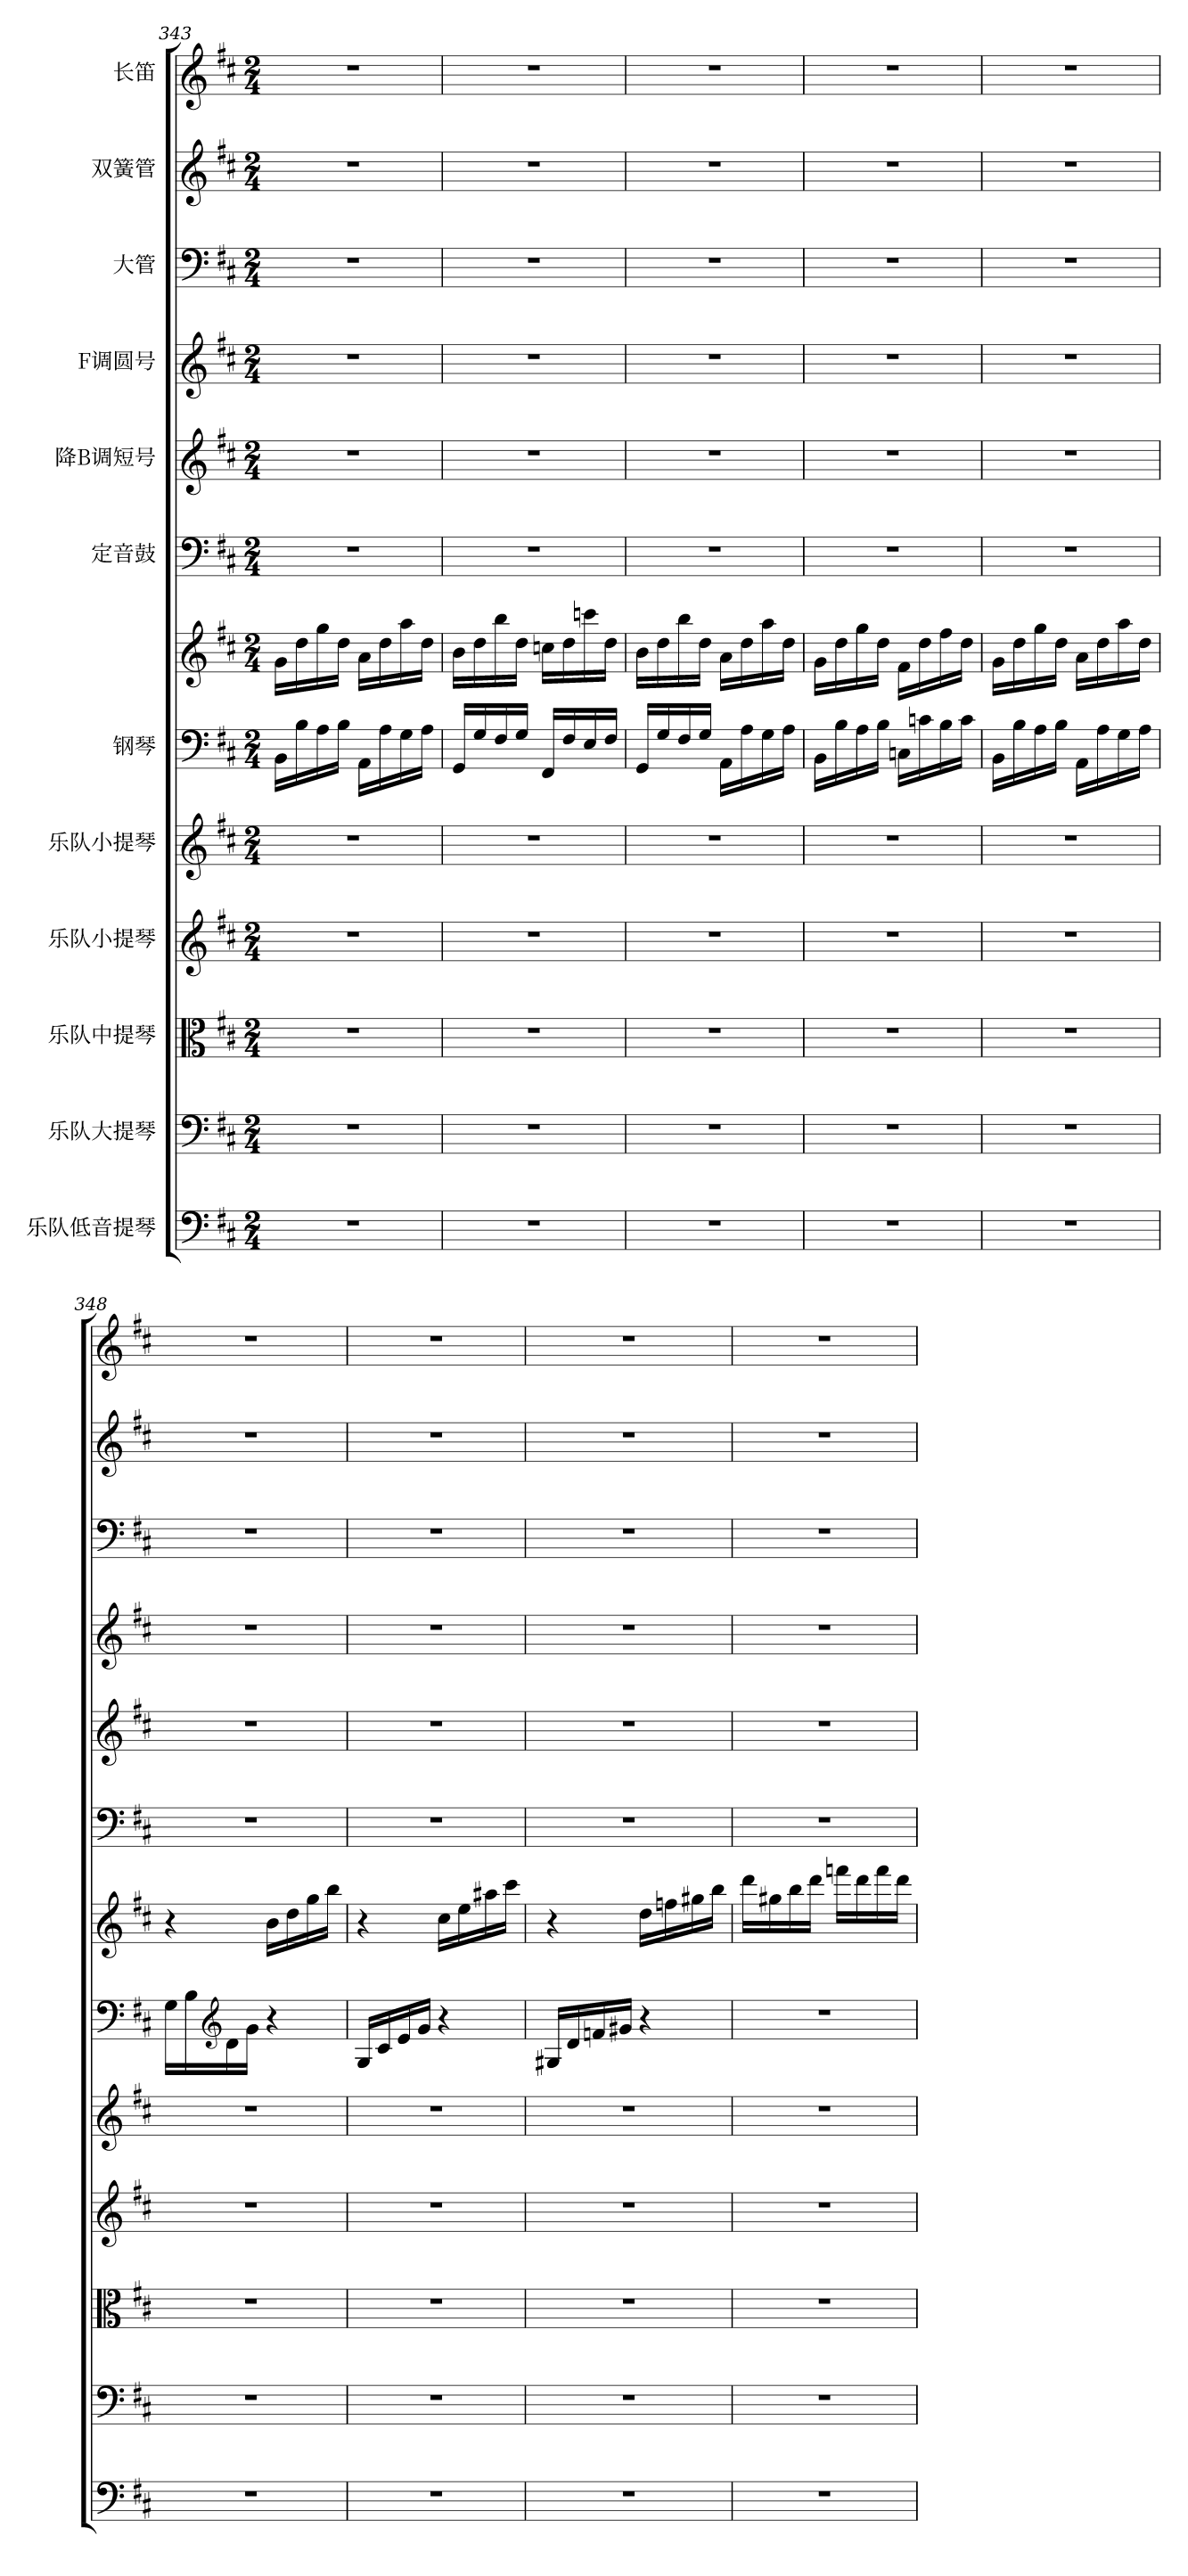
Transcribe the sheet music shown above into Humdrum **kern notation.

**kern	**kern	**kern	**kern	**kern	**kern	**kern	**kern	**kern	**kern	**kern	**kern	**kern
*part12	*part11	*part10	*part9	*part8	*part7	*part7	*part6	*part5	*part4	*part3	*part2	*part1
*staff13	*staff12	*staff11	*staff10	*staff9	*staff8	*staff7	*staff6	*staff5	*staff4	*staff3	*staff2	*staff1
*I"乐队低音提琴	*I"乐队大提琴	*I"乐队中提琴	*I"乐队小提琴	*I"乐队小提琴	*I"钢琴	*	*I"定音鼓	*I"降B调短号	*I"F调圆号	*I"大管	*I"双簧管	*I"长笛
*clefF4	*clefF4	*clefC3	*clefG2	*clefG2	*clefF4	*clefG2	*clefF4	*clefG2	*clefG2	*clefF4	*clefG2	*clefG2
*ITrd7c12	*	*	*	*	*	*	*	*ITrd1c2	*ITrd4c7	*	*	*
*k[f#c#]	*k[f#c#]	*k[f#c#]	*k[f#c#]	*k[f#c#]	*k[f#c#]	*k[f#c#]	*k[f#c#]	*k[]	*k[f#]	*k[f#c#]	*k[f#c#]	*k[f#c#]
*M2/4	*M2/4	*M2/4	*M2/4	*M2/4	*M2/4	*M2/4	*M2/4	*M2/4	*M2/4	*M2/4	*M2/4	*M2/4
=343	=343	=343	=343	=343	=343	=343	=343	=343	=343	=343	=343	=343
2r	2r	2r	2r	2r	16BB\LL	16g\LL	2r	2r	2r	2r	2r	2r
.	.	.	.	.	16B\	16dd\	.	.	.	.	.	.
.	.	.	.	.	16A\	16gg\	.	.	.	.	.	.
.	.	.	.	.	16B\JJ	16dd\JJ	.	.	.	.	.	.
.	.	.	.	.	16AA\LL	16a\LL	.	.	.	.	.	.
.	.	.	.	.	16A\	16dd\	.	.	.	.	.	.
.	.	.	.	.	16G\	16aa\	.	.	.	.	.	.
.	.	.	.	.	16A\JJ	16dd\JJ	.	.	.	.	.	.
!!LO:PB:g=z
=344	=344	=344	=344	=344	=344	=344	=344	=344	=344	=344	=344	=344
2r	2r	2r	2r	2r	16GG/LL	16b\LL	2r	2r	2r	2r	2r	2r
.	.	.	.	.	16G/	16dd\	.	.	.	.	.	.
.	.	.	.	.	16F#/	16bb\	.	.	.	.	.	.
.	.	.	.	.	16G/JJ	16dd\JJ	.	.	.	.	.	.
.	.	.	.	.	16FF#/LL	16ccn\LL	.	.	.	.	.	.
.	.	.	.	.	16F#/	16dd\	.	.	.	.	.	.
.	.	.	.	.	16E/	16cccn\	.	.	.	.	.	.
.	.	.	.	.	16F#/JJ	16dd\JJ	.	.	.	.	.	.
=345	=345	=345	=345	=345	=345	=345	=345	=345	=345	=345	=345	=345
2r	2r	2r	2r	2r	16GG/LL	16b\LL	2r	2r	2r	2r	2r	2r
.	.	.	.	.	16G/	16dd\	.	.	.	.	.	.
.	.	.	.	.	16F#/	16bb\	.	.	.	.	.	.
.	.	.	.	.	16G/JJ	16dd\JJ	.	.	.	.	.	.
.	.	.	.	.	16AA\LL	16a\LL	.	.	.	.	.	.
.	.	.	.	.	16A\	16dd\	.	.	.	.	.	.
.	.	.	.	.	16G\	16aa\	.	.	.	.	.	.
.	.	.	.	.	16A\JJ	16dd\JJ	.	.	.	.	.	.
=346	=346	=346	=346	=346	=346	=346	=346	=346	=346	=346	=346	=346
2r	2r	2r	2r	2r	16BB\LL	16g\LL	2r	2r	2r	2r	2r	2r
.	.	.	.	.	16B\	16dd\	.	.	.	.	.	.
.	.	.	.	.	16A\	16gg\	.	.	.	.	.	.
.	.	.	.	.	16B\JJ	16dd\JJ	.	.	.	.	.	.
.	.	.	.	.	16Cn\LL	16f#\LL	.	.	.	.	.	.
.	.	.	.	.	16cn\	16dd\	.	.	.	.	.	.
.	.	.	.	.	16B\	16ff#\	.	.	.	.	.	.
.	.	.	.	.	16c\JJ	16dd\JJ	.	.	.	.	.	.
=347	=347	=347	=347	=347	=347	=347	=347	=347	=347	=347	=347	=347
2r	2r	2r	2r	2r	16BB\LL	16g\LL	2r	2r	2r	2r	2r	2r
.	.	.	.	.	16B\	16dd\	.	.	.	.	.	.
.	.	.	.	.	16A\	16gg\	.	.	.	.	.	.
.	.	.	.	.	16B\JJ	16dd\JJ	.	.	.	.	.	.
.	.	.	.	.	16AA\LL	16a\LL	.	.	.	.	.	.
.	.	.	.	.	16A\	16dd\	.	.	.	.	.	.
.	.	.	.	.	16G\	16aa\	.	.	.	.	.	.
.	.	.	.	.	16A\JJ	16dd\JJ	.	.	.	.	.	.
!!LO:PB:g=z
=348	=348	=348	=348	=348	=348	=348	=348	=348	=348	=348	=348	=348
2r	2r	2r	2r	2r	16G\LL	4r	2r	2r	2r	2r	2r	2r
.	.	.	.	.	16B\	.	.	.	.	.	.	.
*	*	*	*	*	*clefG2	*	*	*	*	*	*	*
.	.	.	.	.	16d\	.	.	.	.	.	.	.
.	.	.	.	.	16g\JJ	.	.	.	.	.	.	.
.	.	.	.	.	4r	16b\LL	.	.	.	.	.	.
.	.	.	.	.	.	16dd\	.	.	.	.	.	.
.	.	.	.	.	.	16gg\	.	.	.	.	.	.
.	.	.	.	.	.	16bb\JJ	.	.	.	.	.	.
=349	=349	=349	=349	=349	=349	=349	=349	=349	=349	=349	=349	=349
2r	2r	2r	2r	2r	16G/LL	4r	2r	2r	2r	2r	2r	2r
.	.	.	.	.	16c#/	.	.	.	.	.	.	.
.	.	.	.	.	16e/	.	.	.	.	.	.	.
.	.	.	.	.	16g/JJ	.	.	.	.	.	.	.
.	.	.	.	.	4r	16cc#\LL	.	.	.	.	.	.
.	.	.	.	.	.	16ee\	.	.	.	.	.	.
.	.	.	.	.	.	16aa#X\	.	.	.	.	.	.
.	.	.	.	.	.	16ccc#\JJ	.	.	.	.	.	.
=350	=350	=350	=350	=350	=350	=350	=350	=350	=350	=350	=350	=350
2r	2r	2r	2r	2r	16G#X/LL	4r	2r	2r	2r	2r	2r	2r
.	.	.	.	.	16d/	.	.	.	.	.	.	.
.	.	.	.	.	16fn/	.	.	.	.	.	.	.
.	.	.	.	.	16g#X/JJ	.	.	.	.	.	.	.
.	.	.	.	.	4r	16dd\LL	.	.	.	.	.	.
.	.	.	.	.	.	16ffn\	.	.	.	.	.	.
.	.	.	.	.	.	16gg#X\	.	.	.	.	.	.
.	.	.	.	.	.	16bb\JJ	.	.	.	.	.	.
!!LO:PB:g=z
=351	=351	=351	=351	=351	=351	=351	=351	=351	=351	=351	=351	=351
2r	2r	2r	2r	2r	2r	16ddd\LL	2r	2r	2r	2r	2r	2r
.	.	.	.	.	.	16gg#X\	.	.	.	.	.	.
.	.	.	.	.	.	16bb\	.	.	.	.	.	.
.	.	.	.	.	.	16ddd\JJ	.	.	.	.	.	.
.	.	.	.	.	.	16fffn\LL	.	.	.	.	.	.
.	.	.	.	.	.	16ddd\	.	.	.	.	.	.
.	.	.	.	.	.	16fff\	.	.	.	.	.	.
.	.	.	.	.	.	16ddd\JJ	.	.	.	.	.	.
=	=	=	=	=	=	=	=	=	=	=	=	=
*-	*-	*-	*-	*-	*-	*-	*-	*-	*-	*-	*-	*-
